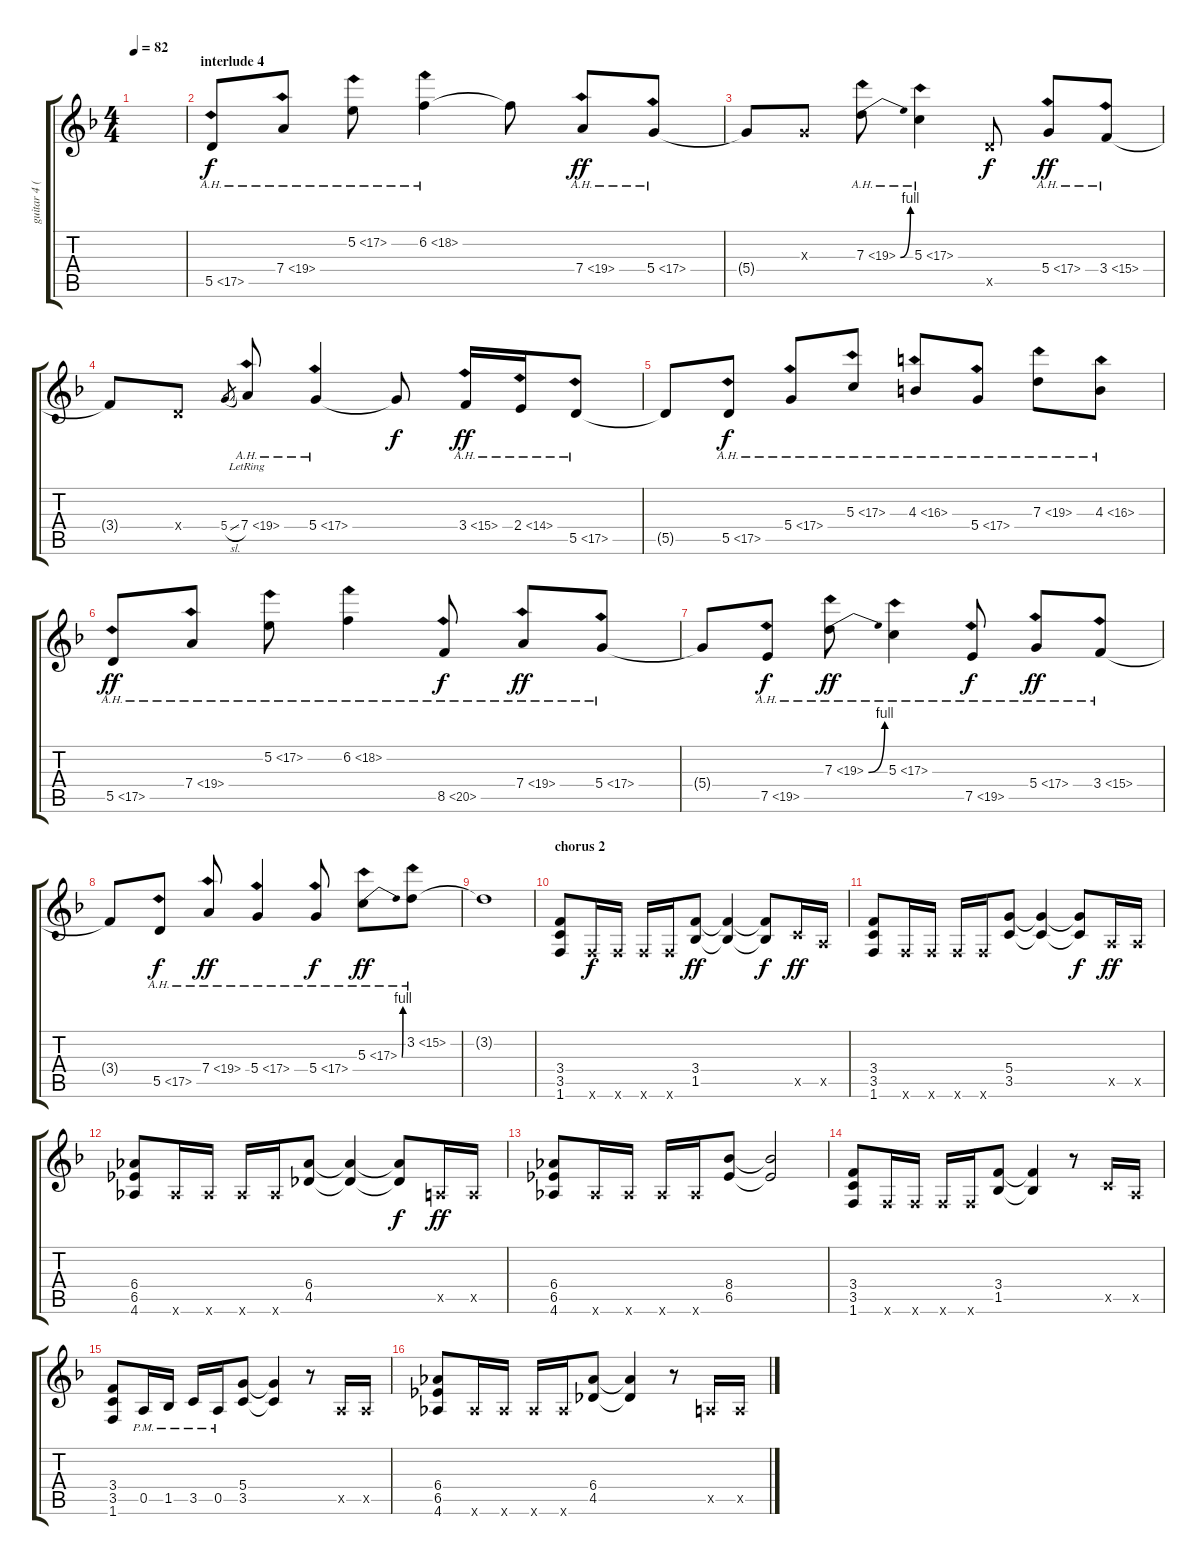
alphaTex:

\track ("guitar 4 (electric overdriven)" "guitar 4 (") {instrument overdrivenguitar}
\staff {score tabs}
\tuning (E4 B3 G3 D3 A2 E2) {hide}
\ts (4 4)
\tempo 82
\clef g2
\ks f
|
\section ("" "interlude 4")
5.5{ah 12}.8 7.4{ah 12}.8 5.2{ah 12}.8 6.2{ah 12}.4 6.2{t}.8{dy f} 7.4{ah 12}.8{dy ff} 5.4{ah 12}.8 |
5.4{t}.8 0.3{x}.8 7.3{be (bend 0 0 60 4) ah 12}.8 5.3{ah 12}.4 5.5{x}.8{dy f} 5.4{ah 12}.8{dy ff} 3.4{ah 12}.8 |
3.4{t}.8 0.4{x}.8 5.4{sl}.8{gr} 7.4{ah 12 lr}.8 5.4{ah 12}.4 5.4{t}.8{dy f} 3.4{ah 12}.16{dy ff} 2.4{ah 12}.16 5.5{ah 12}.8 |
5.5{t}.8 5.5{ah 12}.8{dy f} 5.4{ah 12}.8 5.3{ah 12}.8 4.3{ah 12}.8 5.4{ah 12}.8 7.3{ah 12}.8 4.3{ah 12}.8 |
5.5{ah 12}.8{dy ff} 7.4{ah 12}.8 5.2{ah 12}.8 6.2{ah 12}.4 8.5{ah 12}.8{dy f} 7.4{ah 12}.8{dy ff} 5.4{ah 12}.8 |
5.4{t}.8 7.5{ah 12}.8{dy f} 7.3{be (bend 0 0 60 4) ah 12}.8{dy ff} 5.3{ah 12}.4 7.5{ah 12}.8{dy f} 5.4{ah 12}.8{dy ff} 3.4{ah 12}.8 |
3.4{t}.8 5.5{ah 12}.8{dy f} 7.4{ah 12}.8{dy ff} 5.4{ah 12}.4 5.4{ah 12}.8{dy f} 5.3{be (bend 0 0 60 4) ah 12}.8{dy ff} 3.2{ah 12}.8 |
3.2{t}.1 |
\section ("" "chorus 2")
(3.4 3.5 1.6).8 1.6{x}.16{dy f} 1.6{x}.16 1.6{x}.16 1.6{x}.16 (3.4 1.5).8{dy ff} (3.4{t} 1.5{t}).4 (3.4{t} 1.5{t}).8{dy f} 3.5{x}.16{dy ff} 0.5{x}.16 |
(3.4 3.5 1.6).8 1.6{x}.16 1.6{x}.16 1.6{x}.16 1.6{x}.16 (5.4 3.5).8 (5.4{t} 3.5{t}).4 (5.4{t} 3.5{t}).8{dy f} 0.5{x}.16{dy ff} 0.5{x}.16 |
(6.4 6.5 4.6).8 4.6{x}.16 4.6{x}.16 4.6{x}.16 4.6{x}.16 (6.4 4.5).8 (6.4{t} 4.5{t}).4 (6.4{t} 4.5{t}).8{dy f} 0.5{x}.16{dy ff} 0.5{x}.16 |
(6.4 6.5 4.6).8 4.6{x}.16 4.6{x}.16 4.6{x}.16 4.6{x}.16 (8.4 6.5).8 (8.4{t} 6.5{t}).2 |
(3.4 3.5 1.6).8 1.6{x}.16 1.6{x}.16 1.6{x}.16 1.6{x}.16 (3.4 1.5).8 (3.4{t} 1.5{t}).4 r.8 3.5{x}.16 0.5{x}.16 |
(3.4 3.5 1.6).8 0.5{pm}.16 1.5{pm}.16 3.5{pm}.16 0.5{pm}.16 (5.4 3.5).8 (5.4{t} 3.5{t}).4 r.8 0.5{x}.16 0.5{x}.16 |
(6.4 6.5 4.6).8 4.6{x}.16 4.6{x}.16 4.6{x}.16 4.6{x}.16 (6.4 4.5).8 (6.4{t} 4.5{t}).4 r.8 0.5{x}.16 0.5{x}.16
